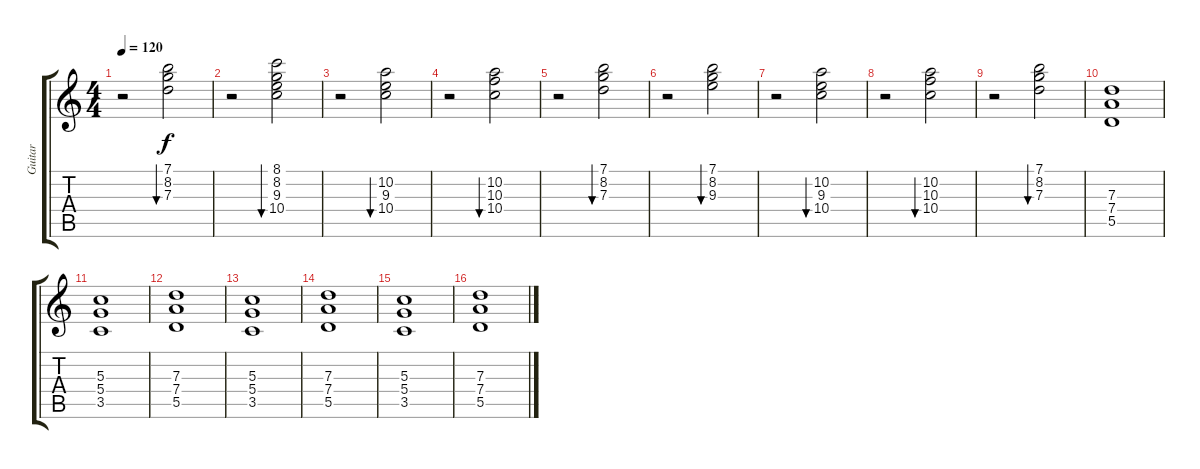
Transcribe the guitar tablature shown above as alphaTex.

\track ("Guitar" "Guitar") {instrument electricguitarclean}
\staff {score tabs}
\tuning (E4 B3 G3 D3 A2 E2) {hide}
\ts (4 4)
\tempo 120
\clef g2
\ks c
r.2{dy f} (7.1 8.2 7.3).2{bu 240} |
r.2 (8.1 8.2 9.3 10.4).2{bu 240} |
r.2 (10.2 9.3 10.4).2{bu 240} |
r.2 (10.2 10.3 10.4).2{bu 240} |
r.2 (7.1 8.2 7.3).2{bu 240} |
r.2 (7.1 8.2 9.3).2{bu 240} |
r.2 (10.2 9.3 10.4).2{bu 240} |
r.2 (10.2 10.3 10.4).2{bu 240} |
r.2 (7.1 8.2 7.3).2{bu 240} |
(7.3 7.4 5.5).1{instrument distortionguitar} |
(5.3 5.4 3.5).1 |
(7.3 7.4 5.5).1 |
(5.3 5.4 3.5).1 |
(7.3 7.4 5.5).1{instrument distortionguitar} |
(5.3 5.4 3.5).1 |
(7.3 7.4 5.5).1
